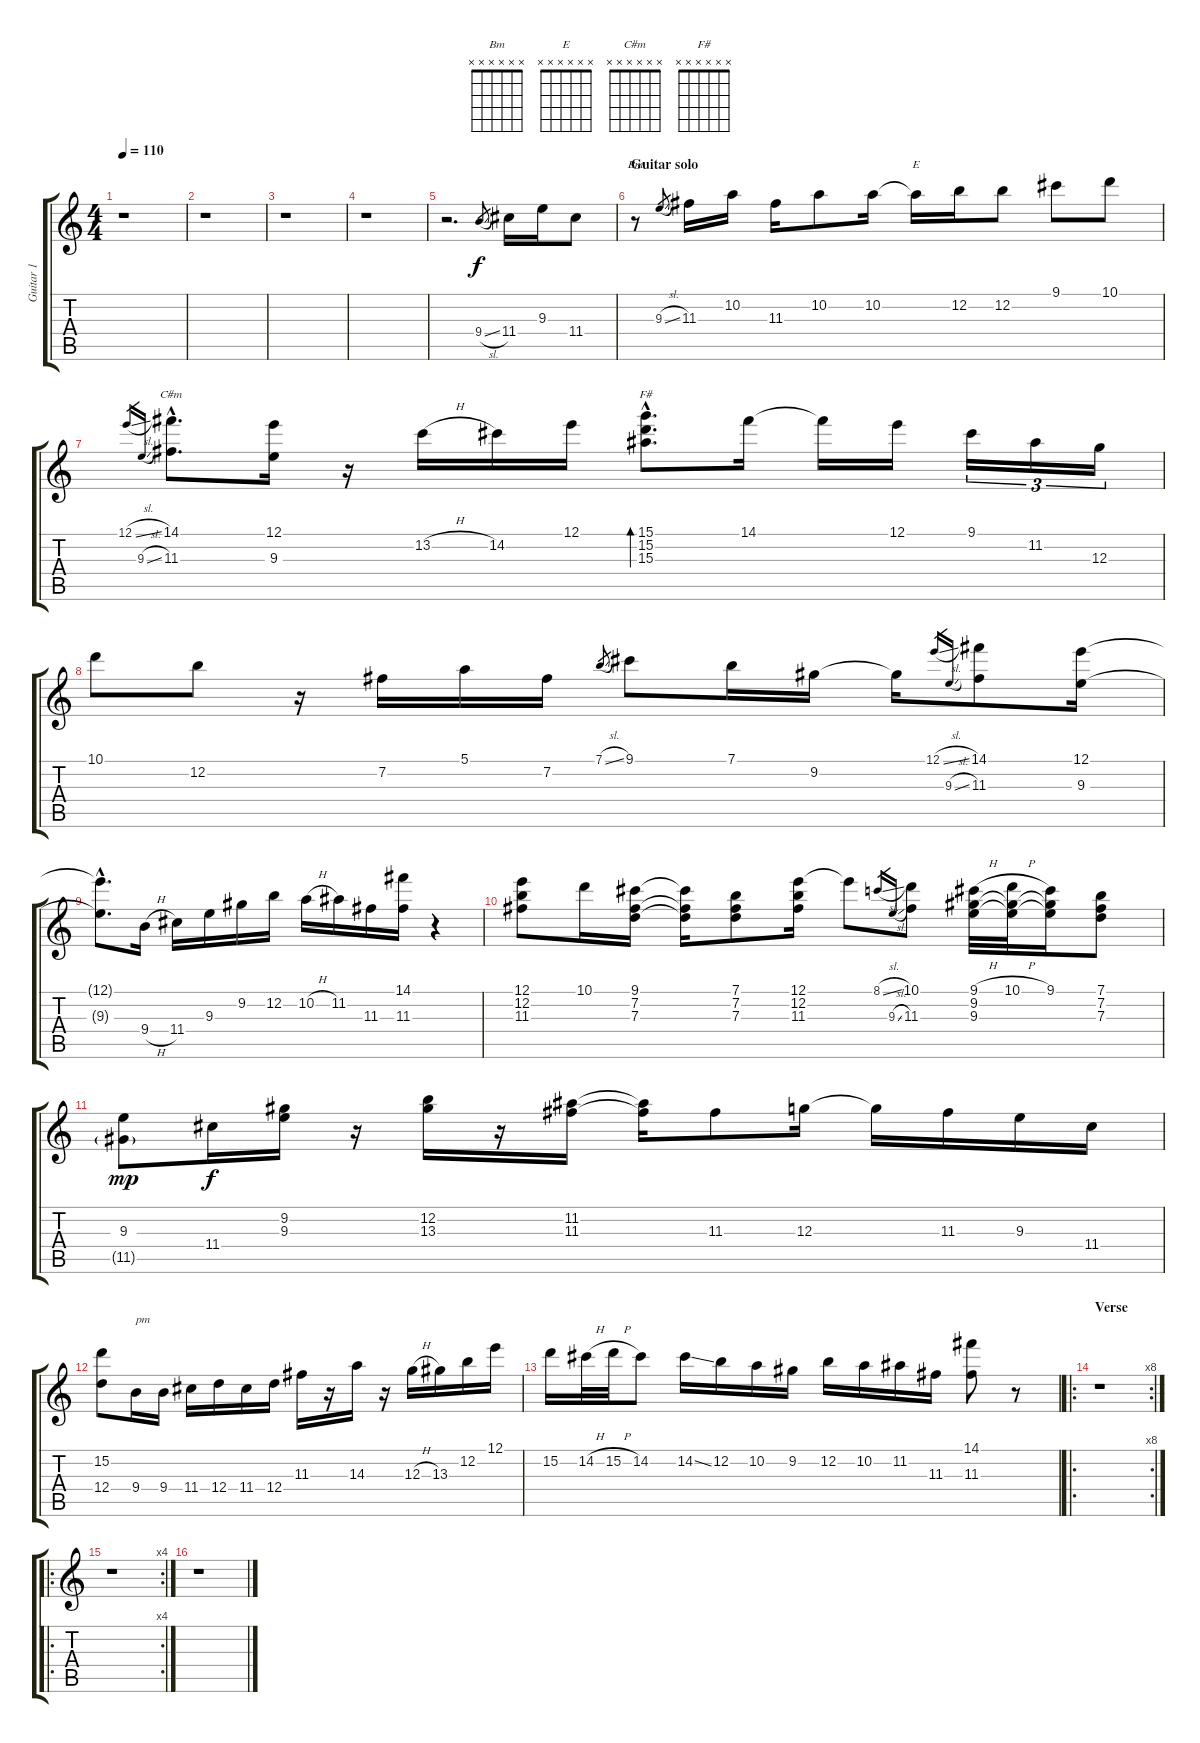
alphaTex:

\track ("Guitar 1" "Guitar 1") {instrument acousticguitarnylon}
\staff {score tabs}
\tuning (E4 B3 G3 D3 A2 E2) {hide}
\chord ("Bm" x x x x x x) {firstfret 0}
\chord ("E" x x x x x x) {firstfret 0}
\chord ("C#m" x x x x x x) {firstfret 0}
\chord ("F#" x x x x x x) {firstfret 0}
\ts (4 4)
\tempo 110
\clef g2
\ks c
r.1{dy f} |
r.1 |
r.1 |
r.1 |
r.2{d volume 16} 9.4{sl}.8{gr} 11.4.16 9.3.16 11.4.8 |
\section ("" "Guitar solo")
r.8{ch "Bm" volume 16} 9.3{sl}.8{gr} 11.3.16 10.2.16 11.3.16 10.2.8 10.2.16 10.2{t}.16{ch "E"} 12.2.16 12.2.8 9.1.8 10.1.8 |
12.1{sl}.16{gr} 9.3{sl}.16{gr} (14.1{hac} 11.3{hac}).8{d ch "C#m"} (12.1 9.3).16 r.16 13.2{h}.16 14.2.16 12.1.16 (15.1{hac} 15.2{hac} 15.3{hac}).8{d bd 240 ch "F#"} 14.1.16 14.1{t}.16 12.1.16 9.1.16{tu (3 2)} 11.2.16{tu (3 2)} 12.3.16{tu (3 2)} |
10.1.8 12.2.8 r.16 7.2.16 5.1.16 7.2.16 7.1{sl}.8{gr} 9.1.8 7.1.16 9.2.16 9.2{t}.16 12.1{sl}.16{gr} 9.3{sl}.16{gr} (14.1 11.3).8 (12.1 9.3).16 |
(12.1{hac t} 9.3{hac t}).8{d} 9.4{h}.16 11.4.16 9.3.16 9.2.16 12.2.16 10.2{h}.16 11.2.16 11.3.16 (14.1 11.3).16 r.4 |
(12.1 12.2 11.3).8{volume 16} 10.1.16 (9.1 7.2 7.3).16 (9.1{t} 7.2{t} 7.3{t}).16 (7.1 7.2 7.3).8 (12.1 12.2 11.3).16 12.1{t}.8 8.1{sl}.16{gr} 9.3{sl}.16{gr} (10.1 11.3).8 (9.1{h} 9.2 9.3).32 (10.1{h} 9.2{t} 9.3{t}).32 (9.1 9.2{t} 9.3{t}).16 (7.1 7.2 7.3).8 |
(9.3 11.5{g}).8{dy mp} 11.4.16{dy f} (9.2 9.3).16 r.16 (12.2 13.3).16 r.16 (11.2 11.3).16 (11.2{t} 11.3{t}).16 11.3.8 12.3.16 12.3{t}.16 11.3.16 9.3.16 11.4.16 |
(15.2 12.4).8 9.4.16{txt "pm"} 9.4.16 11.4.16 12.4.16 11.4.16 12.4.16 11.3.16 r.16 14.3.16 r.16 12.3{h}.16 13.3.16 12.2.16 12.1.16 |
15.2.16 14.2{h}.32 15.2{h}.32 14.2.8 14.2{ss}.16 12.2.16 10.2.16 9.2.16 12.2.16 10.2.16 11.2.16 11.3.16 (14.1 11.3).8 r.8 |
\ro
\rc 8
\section ("" "Verse")
r.1{volume 11} |
\ro
\rc 4
r.1 |
r.1
